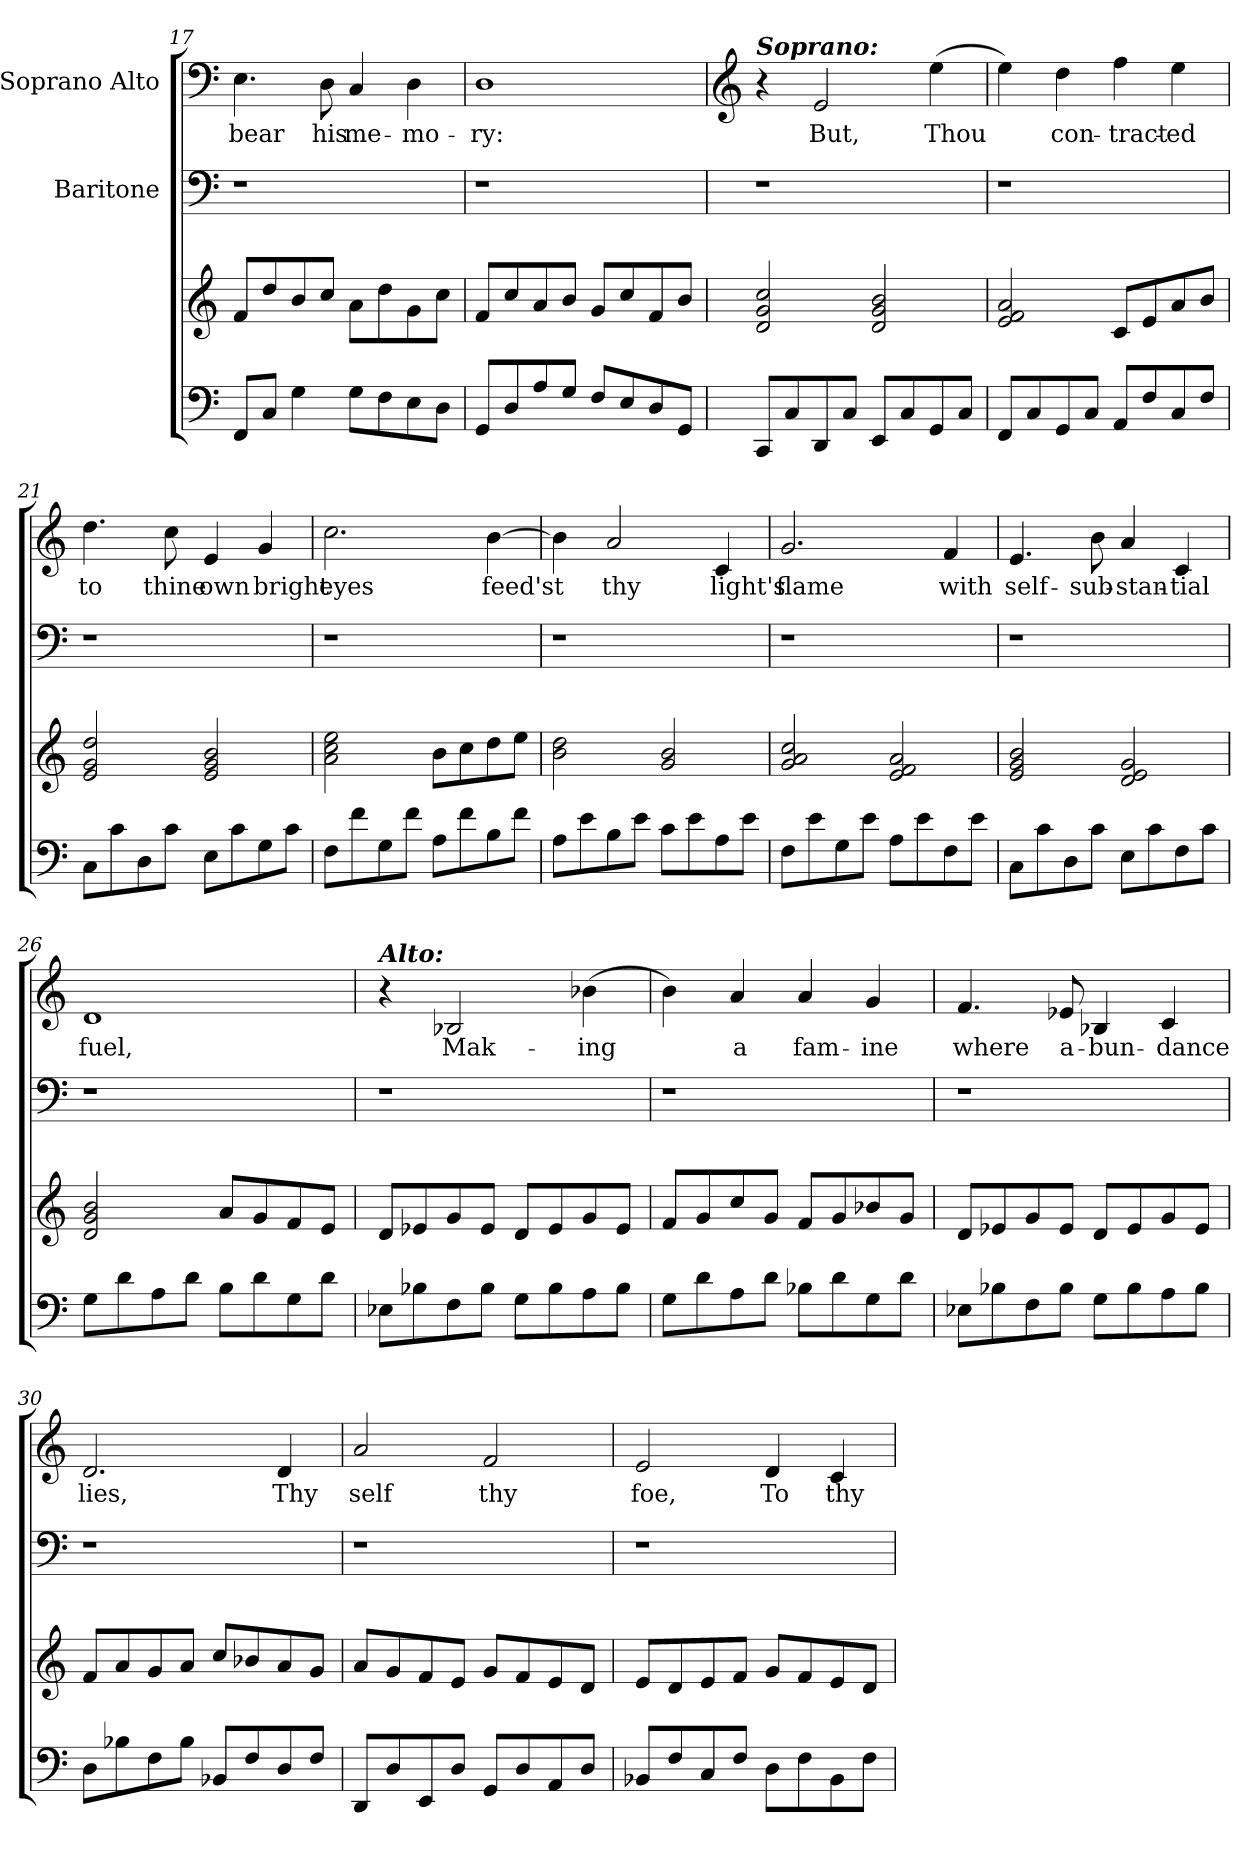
**kern	**kern	**kern	**kern	**text
*part3	*part3	*part2	*part1	*part1
*staff4	*staff3	*staff2	*staff1	*staff1
*	*	*I"Baritone	*I"Soprano Alto	*
*clefF4	*clefG2	*clefF4	*clefF4	*
*k[]	*k[]	*k[]	*k[]	*
*C:	*C:	*C:	*C:	*
=17	=17	=17	=17	=17
!	!	!	!	!LO:LY:b
8FF/L	8f/L	1r	4.E\	bear
8C/J	8dd/	.	.	.
4G\	8b/	.	.	.
!	!	!	!	!LO:LY:b
.	8cc/J	.	8D\	his
!	!	!	!	!LO:LY:b
8G\L	8a\L	.	4C/	me-
8F\	8dd\	.	.	.
!	!	!	!	!LO:LY:b
8E\	8g\	.	4D\	-mo-
8D\J	8cc\J	.	.	.
=18	=18	=18	=18	=18
!	!	!	!	!LO:LY:b
8GG/L	8f/L	1r	1D	-ry:
8D/	8cc/	.	.	.
8A/	8a/	.	.	.
8G/J	8b/J	.	.	.
8F/L	8g/L	.	.	.
8E/	8cc/	.	.	.
8D/	8f/	.	.	.
8GG/J	8b/J	.	.	.
!!LO:LB:g=z
=19	=19	=19	=19	=19
*	*	*	*clefG2	*
!	!	!	!LO:TX:a:Bi:t=Soprano&colon;	!
8CC/L	2d/ 2g/ 2cc/	1r	4r	.
8C/	.	.	.	.
!	!	!	!	!LO:LY:b
8DD/	.	.	2e/	But,
8C/J	.	.	.	.
8EE/L	2d/ 2g/ 2b/	.	.	.
8C/	.	.	.	.
!	!	!	!	!LO:LY:b
8GG/	.	.	(<4ee\	Thou
8C/J	.	.	.	.
=20	=20	=20	=20	=20
8FF/L	2e/ 2f/ 2a/	1r	4ee\)	.
8C/	.	.	.	.
!	!	!	!	!LO:LY:b
8GG/	.	.	4dd\	con-
8C/J	.	.	.	.
!	!	!	!	!LO:LY:b
8AA/L	8c/L	.	4ff\	-tract-
8F/	8e/	.	.	.
!	!	!	!	!LO:LY:b
8C/	8a/	.	4ee\	-ed
8F/J	8b/J	.	.	.
=21	=21	=21	=21	=21
!	!	!	!	!LO:LY:b
8C\L	2e/ 2g/ 2dd/	1r	4.dd\	to
8c\	.	.	.	.
8D\	.	.	.	.
!	!	!	!	!LO:LY:b
8c\J	.	.	8cc\	thine
!	!	!	!	!LO:LY:b
8E\L	2e/ 2g/ 2b/	.	4e/	own
8c\	.	.	.	.
!	!	!	!	!LO:LY:b
8G\	.	.	4g/	bright
8c\J	.	.	.	.
=22	=22	=22	=22	=22
!	!	!	!	!LO:LY:b
8F\L	2a\ 2cc\ 2ee\	1r	2.cc\	eyes
8f\	.	.	.	.
8G\	.	.	.	.
8f\J	.	.	.	.
8A\L	8b\L	.	.	.
8f\	8cc\	.	.	.
!	!	!	!	!LO:LY:b
8B\	8dd\	.	[>4b\	feed'st
8f\J	8ee\J	.	.	.
!!LO:PB:g=z
=23	=23	=23	=23	=23
8A\L	2b\ 2dd\	1r	4b\]	.
8e\	.	.	.	.
!	!	!	!	!LO:LY:b
8B\	.	.	2a/	thy
8e\J	.	.	.	.
8c\L	2g/ 2b/	.	.	.
8e\	.	.	.	.
!	!	!	!	!LO:LY:b
8A\	.	.	4c/	light's
8e\J	.	.	.	.
=24	=24	=24	=24	=24
!	!	!	!	!LO:LY:b
8F\L	2g/ 2a/ 2cc/	1r	2.g/	flame
8e\	.	.	.	.
8G\	.	.	.	.
8e\J	.	.	.	.
8A\L	2e/ 2f/ 2a/	.	.	.
8e\	.	.	.	.
!	!	!	!	!LO:LY:b
8F\	.	.	4f/	with
8e\J	.	.	.	.
=25	=25	=25	=25	=25
!	!	!	!	!LO:LY:b
8C\L	2e/ 2g/ 2b/	1r	4.e/	self-
8c\	.	.	.	.
8D\	.	.	.	.
!	!	!	!	!LO:LY:b
8c\J	.	.	8b\	-sub-
!	!	!	!	!LO:LY:b
8E\L	2d/ 2e/ 2g/	.	4a/	-stan-
8c\	.	.	.	.
!	!	!	!	!LO:LY:b
8F\	.	.	4c/	-tial
8c\J	.	.	.	.
=26	=26	=26	=26	=26
!	!	!	!	!LO:LY:b
8G\L	2d/ 2g/ 2b/	1r	1d	fuel,
8d\	.	.	.	.
8A\	.	.	.	.
8d\J	.	.	.	.
8B\L	8a/L	.	.	.
8d\	8g/	.	.	.
8G\	8f/	.	.	.
8d\J	8e/J	.	.	.
!!LO:LB:g=z
=27	=27	=27	=27	=27
!	!	!	!LO:TX:a:Bi:t=Alto&colon;	!
8E-X\L	8d/L	1r	4r	.
8B-X\	8e-X/	.	.	.
!	!	!	!	!LO:LY:b
8F\	8g/	.	2B-X/	Mak-
8B-\J	8e-/J	.	.	.
8G\L	8d/L	.	.	.
8B-\	8e-/	.	.	.
!	!	!	!	!LO:LY:b
8A\	8g/	.	(<4b-X\	-ing
8B-\J	8e-/J	.	.	.
=28	=28	=28	=28	=28
8G\L	8f/L	1r	4b\)	.
8d\	8g/	.	.	.
!	!	!	!	!LO:LY:b
8A\	8cc/	.	4a/	a
8d\J	8g/J	.	.	.
!	!	!	!	!LO:LY:b
8B-X\L	8f/L	.	4a/	fam-
8d\	8g/	.	.	.
!	!	!	!	!LO:LY:b
8G\	8b-X/	.	4g/	-ine
8d\J	8g/J	.	.	.
=29	=29	=29	=29	=29
!	!	!	!	!LO:LY:b
8E-X\L	8d/L	1r	4.f/	where
8B-X\	8e-X/	.	.	.
8F\	8g/	.	.	.
!	!	!	!	!LO:LY:b
8B-\J	8e-/J	.	8e-X/	a-
!	!	!	!	!LO:LY:b
8G\L	8d/L	.	4B-X/	-bun-
8B-\	8e-/	.	.	.
!	!	!	!	!LO:LY:b
8A\	8g/	.	4c/	-dance
8B-\J	8e-/J	.	.	.
=30	=30	=30	=30	=30
!	!	!	!	!LO:LY:b
8D\L	8f/L	1r	2.d/	lies,
8B-X\	8a/	.	.	.
8F\	8g/	.	.	.
8B-\J	8a/J	.	.	.
8BB-X/L	8cc/L	.	.	.
8F/	8b-X/	.	.	.
!	!	!	!	!LO:LY:b
8D/	8a/	.	4d/	Thy
8F/J	8g/J	.	.	.
!!LO:PB:g=z
=31	=31	=31	=31	=31
!	!	!	!	!LO:LY:b
8DD/L	8a/L	1r	2a/	self
8D/	8g/	.	.	.
8EE/	8f/	.	.	.
8D/J	8e/J	.	.	.
!	!	!	!	!LO:LY:b
8GG/L	8g/L	.	2f/	thy
8D/	8f/	.	.	.
8AA/	8e/	.	.	.
8D/J	8d/J	.	.	.
=32	=32	=32	=32	=32
!	!	!	!	!LO:LY:b
8BB-X/L	8e/L	1r	2e/	foe,
8F/	8d/	.	.	.
8C/	8e/	.	.	.
8F/J	8f/J	.	.	.
!	!	!	!	!LO:LY:b
8D\L	8g/L	.	4d/	To
8F\	8f/	.	.	.
!	!	!	!	!LO:LY:b
8BB-\	8e/	.	4c/	thy
8F\J	8d/J	.	.	.
=	=	=	=	=
*-	*-	*-	*-	*-
